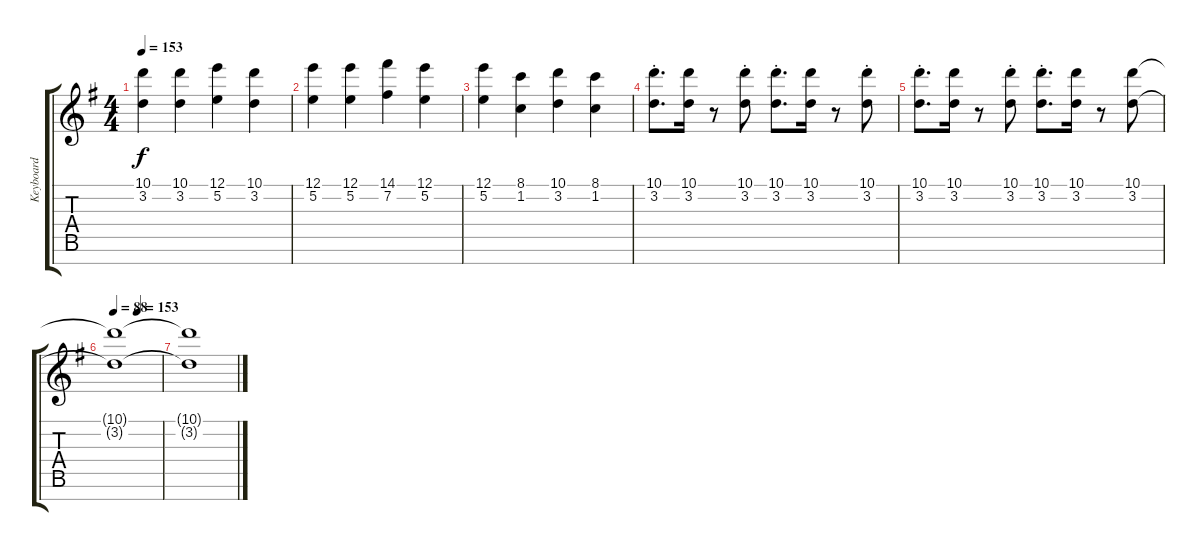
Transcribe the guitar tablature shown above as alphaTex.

\track ("Keyboard" "Keyboard") {instrument rockorgan}
\staff {score tabs}
\tuning (E5 B4 G4 D4 A3 E3 B2) {hide}
\ts (4 4)
\tempo 153
\clef g2
\ks g
(10.1 3.2).4{dy f} (10.1 3.2).4 (12.1 5.2).4 (10.1 3.2).4 |
(12.1 5.2).4 (12.1 5.2).4 (14.1 7.2).4 (12.1 5.2).4 |
(12.1 5.2).4 (8.1 1.2).4 (10.1 3.2).4 (8.1 1.2).4 |
(10.1{st} 3.2{st}).8{d} (10.1 3.2).16 r.8 (10.1{st} 3.2{st}).8 (10.1{st} 3.2{st}).8{d} (10.1 3.2).16 r.8 (10.1{st} 3.2{st}).8 |
(10.1{st} 3.2{st}).8{d} (10.1 3.2).16 r.8 (10.1{st} 3.2{st}).8 (10.1{st} 3.2{st}).8{d} (10.1 3.2).16 r.8 (10.1 3.2).8 |
\tempo 88
\tempo (153 0.5)
(10.1{t} 3.2{t}).1 |
(10.1{t} 3.2{t}).1
